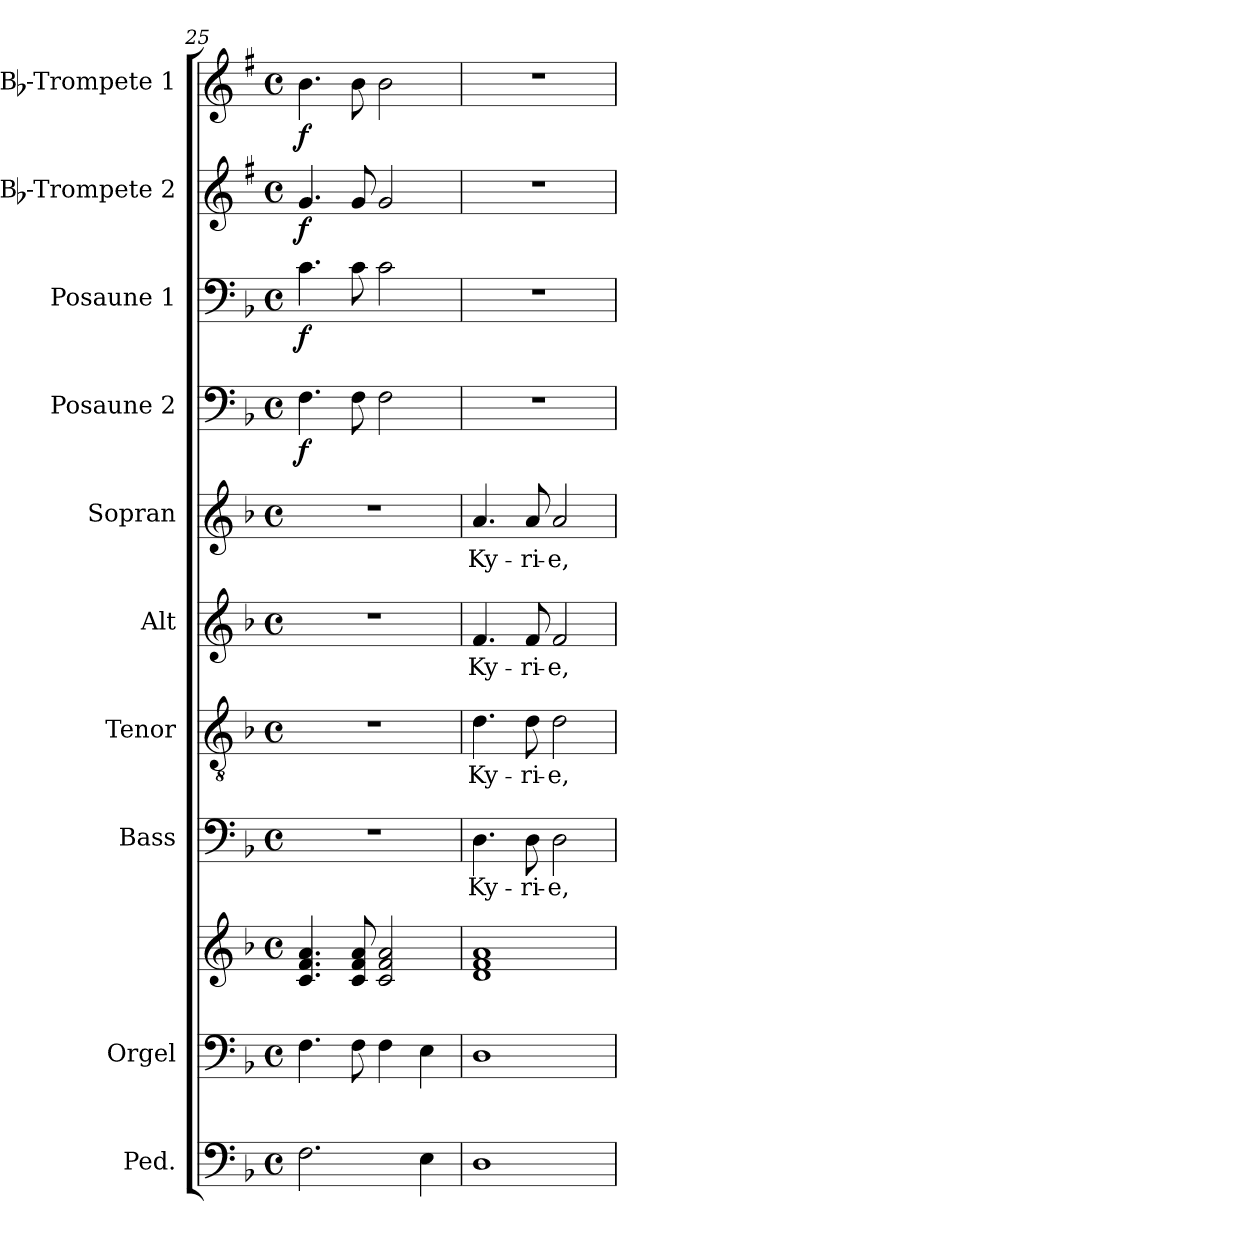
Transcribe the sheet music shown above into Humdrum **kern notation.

**kern	**kern	**kern	**kern	**text	**kern	**text	**kern	**text	**kern	**text	**kern	**dynam	**kern	**dynam	**kern	**dynam	**kern	**dynam
*part10	*part9	*part9	*part8	*part8	*part7	*part7	*part6	*part6	*part5	*part5	*part4	*part4	*part3	*part3	*part2	*part2	*part1	*part1
*staff11	*staff10	*staff9	*staff8	*staff8	*staff7	*staff7	*staff6	*staff6	*staff5	*staff5	*staff4	*staff4	*staff3	*staff3	*staff2	*staff2	*staff1	*staff1
*I"Ped.	*I"Orgel	*	*I"Bass	*	*I"Tenor	*	*I"Alt	*	*I"Sopran	*	*I"Posaune 2	*	*I"Posaune 1	*	*I"Bb-Trompete 2	*	*I"Bb-Trompete 1	*
*	*I'Org.	*	*I'B.	*	*I'T.	*	*I'A.	*	*I'S.	*	*I'Pos. 2	*	*I'Pos. 1	*	*I'Bb Trp. 2	*	*I'Bb Trp. 1	*
*clefF4	*clefF4	*clefG2	*clefF4	*	*clefGv2	*	*clefG2	*	*clefG2	*	*clefF4	*	*clefF4	*	*clefG2	*	*clefG2	*
*ITrd7c12	*	*	*	*	*	*	*	*	*	*	*	*	*	*	*ITrd1c2	*	*ITrd1c2	*
*k[b-]	*k[b-]	*k[b-]	*k[b-]	*	*k[b-]	*	*k[b-]	*	*k[b-]	*	*k[b-]	*	*k[b-]	*	*k[b-]	*	*k[b-]	*
*F:	*F:	*F:	*F:	*	*F:	*	*F:	*	*F:	*	*F:	*	*F:	*	*F:	*	*F:	*
*M4/4	*M4/4	*M4/4	*M4/4	*	*M4/4	*	*M4/4	*	*M4/4	*	*M4/4	*	*M4/4	*	*M4/4	*	*M4/4	*
*met(c)	*met(c)	*met(c)	*met(c)	*	*met(c)	*	*met(c)	*	*met(c)	*	*met(c)	*	*met(c)	*	*met(c)	*	*met(c)	*
=25	=25	=25	=25	=25	=25	=25	=25	=25	=25	=25	=25	=25	=25	=25	=25	=25	=25	=25
!	!	!	!	!	!	!	!	!	!	!	!	!LO:DY:b	!	!LO:DY:b	!	!LO:DY:b	!	!LO:DY:b
2.FF\	4.F\	4.c/ 4.f/ 4.a/	1r	.	1r	.	1r	.	1r	.	4.F\	f	4.c\	f	4.f/	f	4.a\	f
.	8F\	8c/ 8f/ 8a/	.	.	.	.	.	.	.	.	8F\	.	8c\	.	8f/	.	8a\	.
.	4F\	2c/ 2f/ 2a/	.	.	.	.	.	.	.	.	2F\	.	2c\	.	2f/	.	2a\	.
4EE\	4E\	.	.	.	.	.	.	.	.	.	.	.	.	.	.	.	.	.
!!LO:PB:g=z
=26	=26	=26	=26	=26	=26	=26	=26	=26	=26	=26	=26	=26	=26	=26	=26	=26	=26	=26
!	!	!	!	!LO:LY:b	!	!LO:LY:b	!	!LO:LY:b	!	!LO:LY:b	!	!	!	!	!	!	!	!
1DD	1D	1d 1f 1a	4.D\	Ky-	4.d\	Ky-	4.f/	Ky-	4.a/	Ky-	1r	.	1r	.	1r	.	1r	.
!	!	!	!	!LO:LY:b	!	!LO:LY:b	!	!LO:LY:b	!	!LO:LY:b	!	!	!	!	!	!	!	!
.	.	.	8D\	-ri-	8d\	-ri-	8f/	-ri-	8a/	-ri-	.	.	.	.	.	.	.	.
!	!	!	!	!LO:LY:b	!	!LO:LY:b	!	!LO:LY:b	!	!LO:LY:b	!	!	!	!	!	!	!	!
.	.	.	2D\	-e,	2d\	-e,	2f/	-e,	2a/	-e,	.	.	.	.	.	.	.	.
=	=	=	=	=	=	=	=	=	=	=	=	=	=	=	=	=	=	=
*-	*-	*-	*-	*-	*-	*-	*-	*-	*-	*-	*-	*-	*-	*-	*-	*-	*-	*-
